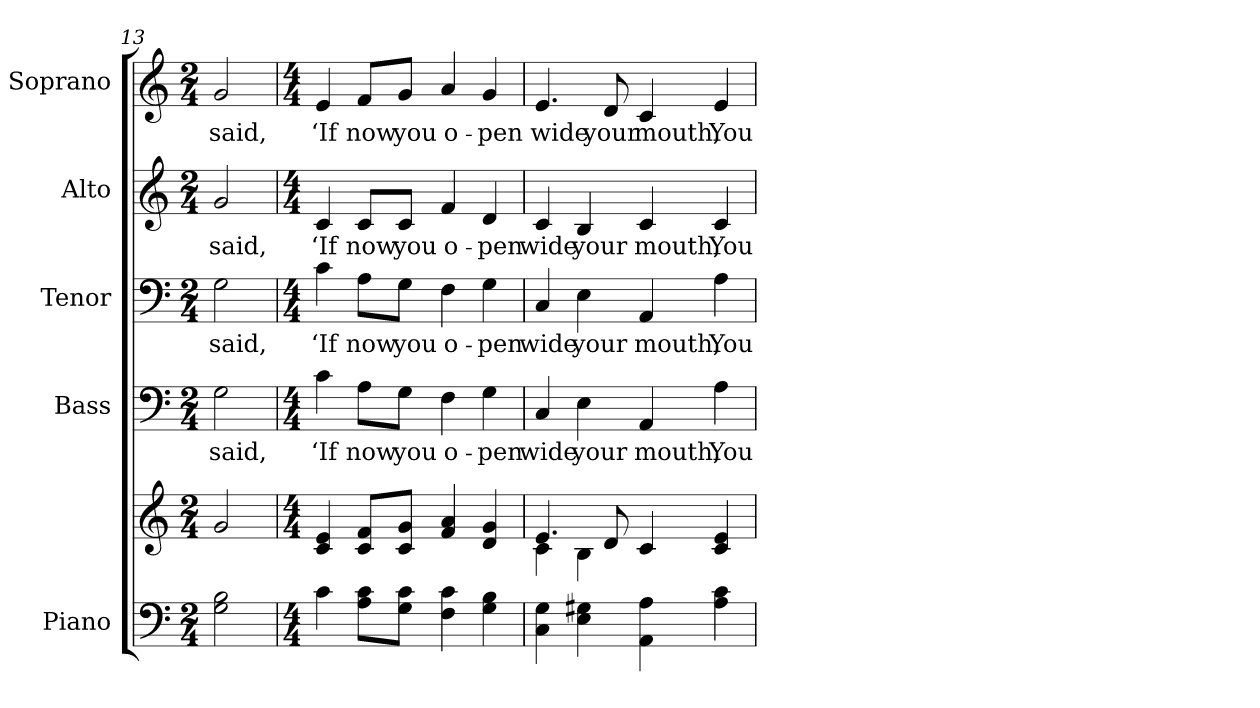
**kern	**kern	**kern	**text	**kern	**text	**kern	**text	**kern	**text
*part5	*part5	*part4	*part4	*part3	*part3	*part2	*part2	*part1	*part1
*staff6	*staff5	*staff4	*staff4	*staff3	*staff3	*staff2	*staff2	*staff1	*staff1
*I"Piano	*	*I"Bass	*	*I"Tenor	*	*I"Alto	*	*I"Soprano	*
*I'Pno.	*	*I'B.	*	*I'T.	*	*I'A.	*	*I'S.	*
!!LO:PB:g=z
*clefF4	*clefG2	*clefF4	*	*clefF4	*	*clefG2	*	*clefG2	*
*k[]	*k[]	*k[]	*	*k[]	*	*k[]	*	*k[]	*
*C:	*C:	*C:	*	*C:	*	*C:	*	*C:	*
*M2/4	*M2/4	*M2/4	*	*M2/4	*	*M2/4	*	*M2/4	*
=13	=13	=13	=13	=13	=13	=13	=13	=13	=13
!	!	!	!LO:LY:b:color=#000000	!	!	!	!	!	!
!	!	!	!	!	!LO:LY:b:color=#000000	!	!	!	!
!	!	!	!	!	!	!	!LO:LY:b:color=#000000	!	!
!	!	!	!	!	!	!	!	!	!LO:LY:b:color=#000000
2Gi\ 2Bi	2gi/	2Gi\	said,	2Gi\	said,	2gi/	said,	2gi/	said,
=14	=14	=14	=14	=14	=14	=14	=14	=14	=14
*M4/4	*M4/4	*M4/4	*	*M4/4	*	*M4/4	*	*M4/4	*
!	!	!	!LO:LY:b:color=#000000	!	!	!	!	!	!
!	!	!	!	!	!LO:LY:b:color=#000000	!	!	!	!
!	!	!	!	!	!	!	!LO:LY:b:color=#000000	!	!
!	!	!	!	!	!	!	!	!	!LO:LY:b:color=#000000
4ci\	4ci/ 4ei	4ci\	‘If	4ci\	‘If	4ci/	‘If	4ei/	‘If
!	!	!	!LO:LY:b:color=#000000	!	!	!	!	!	!
!	!	!	!	!	!LO:LY:b:color=#000000	!	!	!	!
!	!	!	!	!	!	!	!LO:LY:b:color=#000000	!	!
!	!	!	!	!	!	!	!	!	!LO:LY:b:color=#000000
8Ai\ 8ci\L	8ci/ 8fi/L	8Ai\L	now	8Ai\L	now	8ci/L	now	8fi/L	now
!	!	!	!LO:LY:b:color=#000000	!	!	!	!	!	!
!	!	!	!	!	!LO:LY:b:color=#000000	!	!	!	!
!	!	!	!	!	!	!	!LO:LY:b:color=#000000	!	!
!	!	!	!	!	!	!	!	!	!LO:LY:b:color=#000000
8Gi\ 8ci\J	8ci/ 8gi/J	8Gi\J	you	8Gi\J	you	8ci/J	you	8gi/J	you
!	!	!	!LO:LY:b:color=#000000	!	!	!	!	!	!
!	!	!	!	!	!LO:LY:b:color=#000000	!	!	!	!
!	!	!	!	!	!	!	!LO:LY:b:color=#000000	!	!
!	!	!	!	!	!	!	!	!	!LO:LY:b:color=#000000
4Fi\ 4ci	4fi/ 4ai	4Fi\	o-	4Fi\	o-	4fi/	o-	4ai/	o-
!	!	!	!LO:LY:b:color=#000000	!	!	!	!	!	!
!	!	!	!	!	!LO:LY:b:color=#000000	!	!	!	!
!	!	!	!	!	!	!	!LO:LY:b:color=#000000	!	!
!	!	!	!	!	!	!	!	!	!LO:LY:b:color=#000000
4Gi\ 4Bi	4di/ 4gi	4Gi\	-pen	4Gi\	-pen	4di/	-pen	4gi/	-pen
!!LO:LB:g=z
=15	=15	=15	=15	=15	=15	=15	=15	=15	=15
*	*^	*	*	*	*	*	*	*	*
!	!	!	!	!LO:LY:b:color=#000000	!	!	!	!	!	!
!	!	!	!	!	!	!LO:LY:b:color=#000000	!	!	!	!
!	!	!	!	!	!	!	!	!LO:LY:b:color=#000000	!	!
!	!	!	!	!	!	!	!	!	!	!LO:LY:b:color=#000000
4Ci\ 4Gi	4.ei/	4ci\	4Ci/	wide	4Ci/	wide	4ci/	wide	4.ei/	wide
!	!	!	!	!LO:LY:b:color=#000000	!	!	!	!	!	!
!	!	!	!	!	!	!LO:LY:b:color=#000000	!	!	!	!
!	!	!	!	!	!	!	!	!LO:LY:b:color=#000000	!	!
4Ei\ 4G#Xi	.	4Bi\	4Ei\	your	4Ei\	your	4Bi/	your	.	.
!	!	!	!	!	!	!	!	!	!	!LO:LY:b:color=#000000
.	8di/	.	.	.	.	.	.	.	8di/	your
!	!	!	!	!LO:LY:b:color=#000000	!	!	!	!	!	!
!	!	!	!	!	!	!LO:LY:b:color=#000000	!	!	!	!
!	!	!	!	!	!	!	!	!LO:LY:b:color=#000000	!	!
!	!	!	!	!	!	!	!	!	!	!LO:LY:b:color=#000000
4AAi\ 4Ai	4ci/	2ryy	4AAi/	mouth,	4AAi/	mouth,	4ci/	mouth,	4ci/	mouth,
!	!	!	!	!LO:LY:b:color=#000000	!	!	!	!	!	!
!	!	!	!	!	!	!LO:LY:b:color=#000000	!	!	!	!
!	!	!	!	!	!	!	!	!LO:LY:b:color=#000000	!	!
!	!	!	!	!	!	!	!	!	!	!LO:LY:b:color=#000000
4Ai\ 4ci	4ci/ 4ei	.	4Ai\	You	4Ai\	You	4ci/	You	4ei/	You
*	*v	*v	*	*	*	*	*	*	*	*
=	=	=	=	=	=	=	=	=	=
*-	*-	*-	*-	*-	*-	*-	*-	*-	*-
